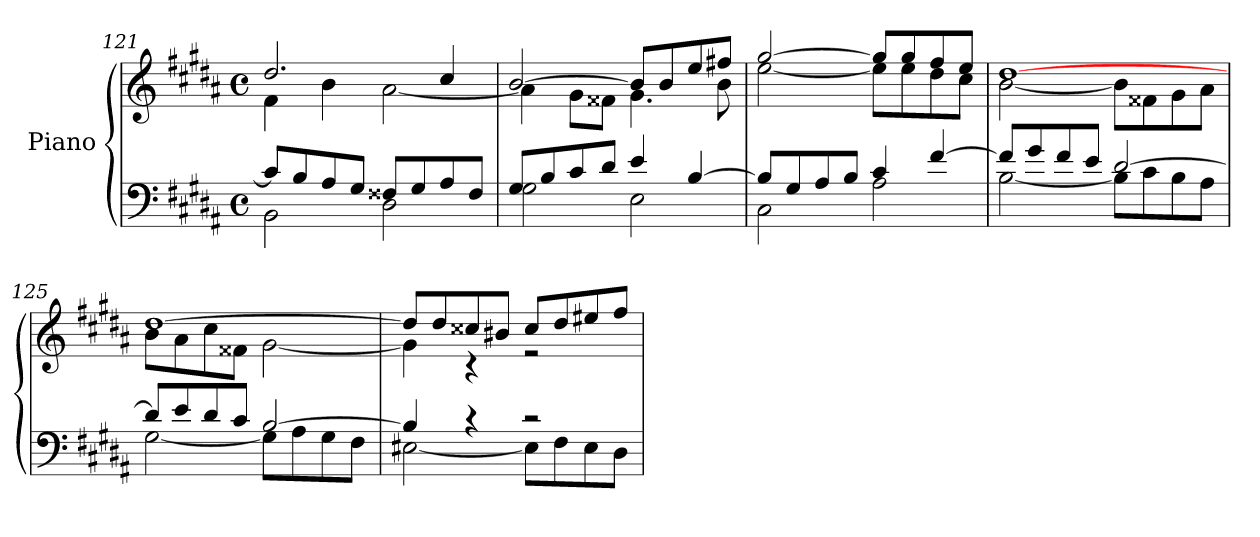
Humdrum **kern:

**kern	**kern
*part1	*part1
*staff2	*staff1
*I"Piano	*
*clefF4	*clefG2
*k[f#c#g#d#a#]	*k[f#c#g#d#a#]
*B:	*B:
*M4/4	*M4/4
*met(c)	*met(c)
=121	=121
*^	*^
8c#/L]	2BB\	2.dd#/	4f#\
8B/	.	.	.
8A#/	.	.	4b\
8G#/J	.	.	.
8F##X/L	2D#\	.	[2a#\
8G#/	.	.	.
8A#/	.	4cc#/	.
8F##/J	.	.	.
=122	=122	=122	=122
8G#L	2G#\	[2b/	4a#\]
8B	.	.	.
8c#	.	.	8g#\L
8d#J	.	.	8f##X\J
4e/	2E\	8bL]	4.g#\
.	.	8b	.
[4B/	.	8ee	.
.	.	8ff#XJ	8b\
=123	=123	=123	=123
8B/L]	2C#\	[2gg#/	[2ee\
8G#/	.	.	.
8A#/	.	.	.
8B/J	.	.	.
4c#/	2A#\	8gg#/L]	8eeL]
.	.	8gg#/	8ee
[4f#/	.	8ff#/	8dd#
.	.	8ee/J	8cc#J
!!LO:LB:g=z	!!
=124	=124	=124	=124
8f#/L]	[2B\	[1dd#/	[2b\
8g#/	.	.	.
8f#/	.	.	.
8e/J	.	.	.
[2d#/	8BL]	.	8bL]
.	8c#	.	8f##X
.	8B	.	8g#
.	8A#J	.	8a#J
=125	=125	=125	=125
8d#/L]	[2G#\	[1dd#/	8b\L
8e/	.	.	8a#\
8d#/	.	.	8cc#\
8c#/J	.	.	8f##X\J
[2B/	8G#\L]	.	[2g#\
.	8A#\	.	.
.	8G#\	.	.
.	8F#\J	.	.
=126	=126	=126	=126
4B/]	[2E#X\	8dd#/L]	4g#\]
.	.	8dd#/	.
4r	.	8cc##X/	4r
.	.	8b#X/J	.
2r	8E#L]	8cc##L	2r
.	8F#	8dd#	.
.	8E#	8ee#X	.
.	8D#J	8ff#J	.
*v	*v	*	*
*	*v	*v
=	=
*-	*-
